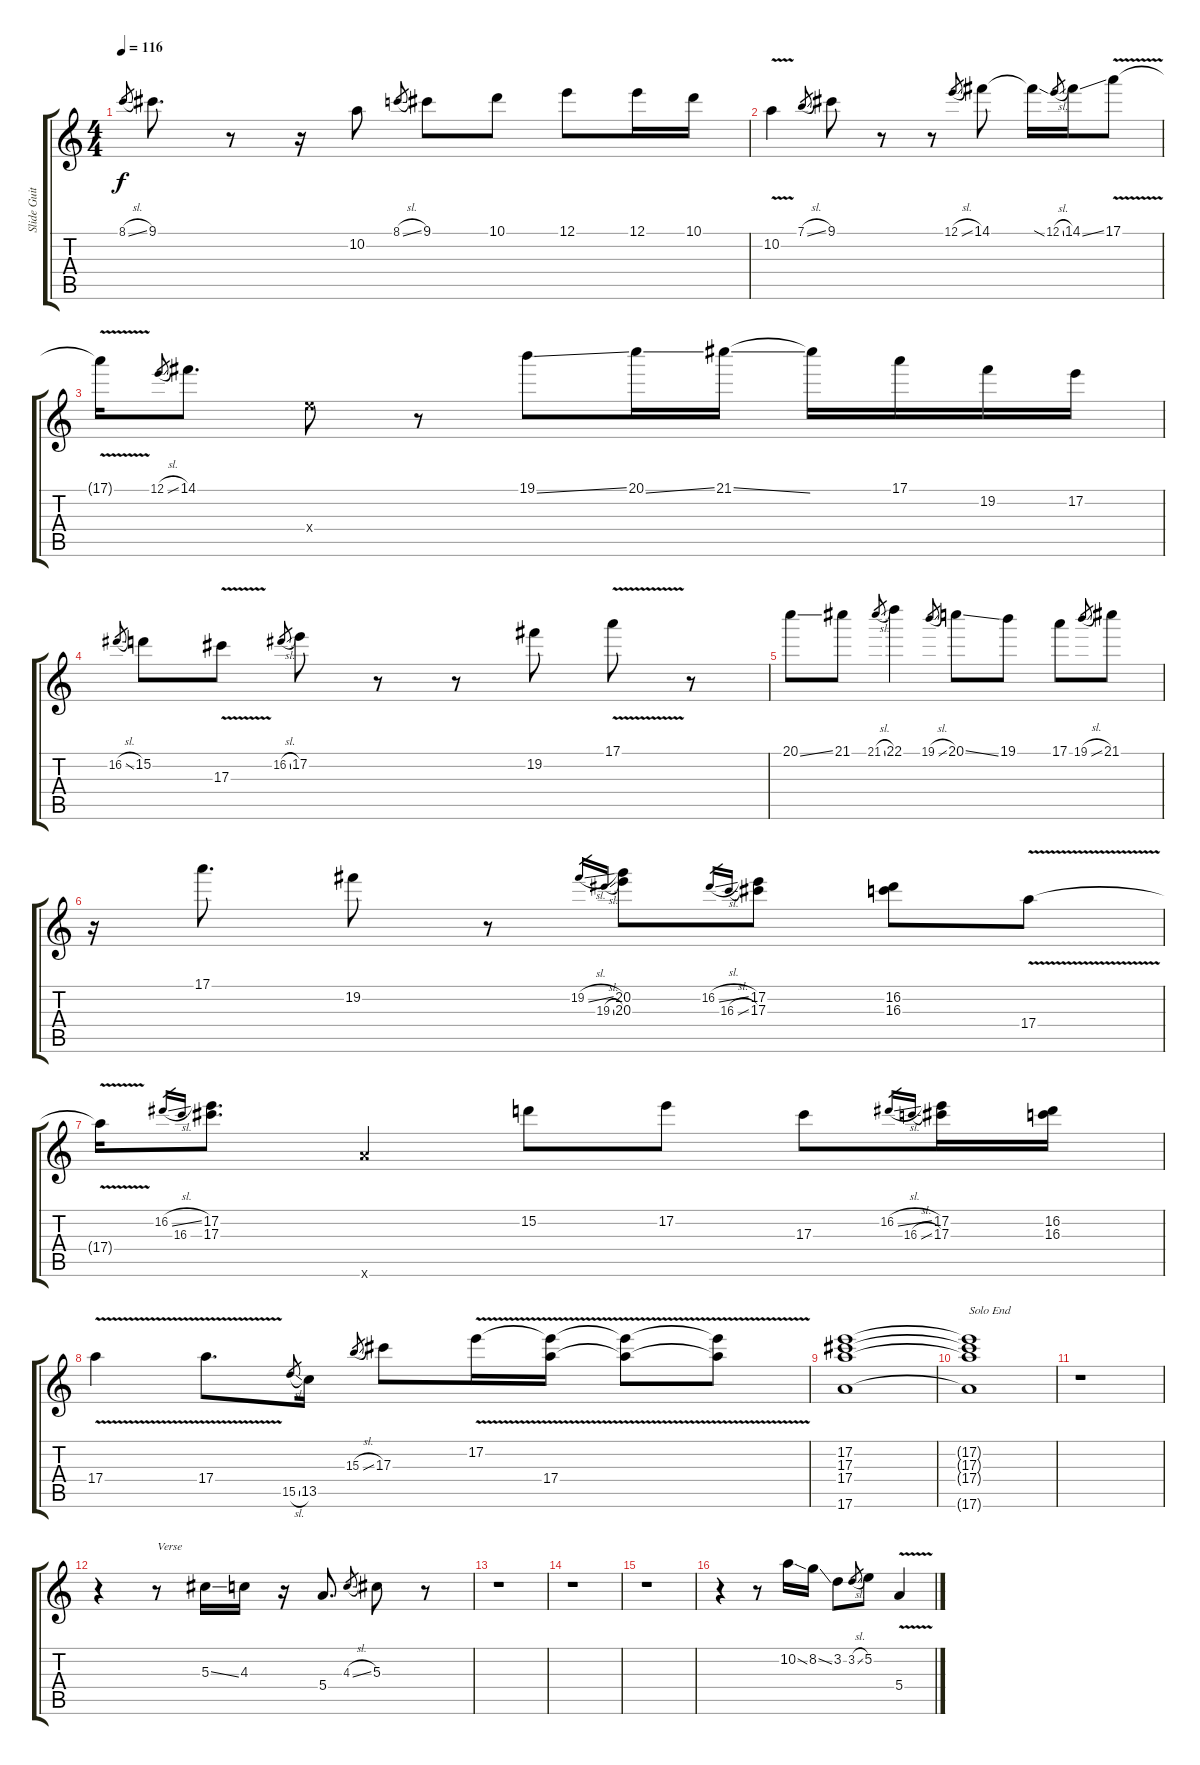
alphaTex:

\track ("Slide Guitar" "Slide Guit") {instrument electricguitarjazz}
\staff {score tabs}
\tuning (E4 B3 Ab3 E3 B2 E2) {hide}
\ts (4 4)
\tempo 116
\clef g2
\ks c
8.1{sl}.8{gr dy f} 9.1.8{d} r.8 r.16 10.2.8 8.1{sl}.8{gr} 9.1.8 10.1.8 12.1.8 12.1.16 10.1.16 |
10.2{v}.4 7.1{sl}.8{gr} 9.1.8 r.8 r.8 12.1{sl}.8{gr} 14.1.8 14.1{ss t}.16 12.1{sl}.8{gr} 14.1{ss}.16 17.1{v}.8 |
17.1{t}.16 12.1{sl}.8{gr} 14.1.8{d} 12.4{x}.8 r.8 19.1{ss}.8 20.1{ss}.16 21.1{ss}.16 21.1{t}.16 17.1.16 19.2.16 17.2.16 |
16.2{sl}.8{gr} 15.2.8 17.3{v}.8 16.2{sl}.8{gr} 17.2.8 r.8 r.8 19.2.8 17.1{v}.8 r.8 |
20.1{ss}.8 21.1.8 21.1{sl}.8{gr} 22.1.4 19.1{sl}.8{gr} 20.1{ss}.8 19.1.8 17.1.8 19.1{sl}.8{gr} 21.1.8 |
r.16 17.1.8{d} 19.2.8 r.8 19.2{sl}.16{gr} 19.3{sl}.16{gr} (20.2 20.3).8 16.2{sl}.16{gr} 16.3{sl}.16{gr} (17.2 17.3).8 (16.2 16.3).8 17.4{v}.8 |
17.4{t}.16 16.2{sl}.16{gr} 16.3.16{gr} (17.2 17.3).8{d} 17.6{x}.4 15.2.8 17.2.8 17.3.8 16.2{sl}.16{gr} 16.3{sl}.16{gr} (17.2 17.3).16 (16.2 16.3).16 |
17.4{v}.4 17.4{v}.8{d} 15.5{sl}.8{gr} 13.5.16 15.3{sl}.8{gr} 17.3.8 17.2{v}.16 (17.2{t} 17.4{v}).16 (17.2{t} 17.4{v t}).8 (17.2{t} 17.4{v t}).8 |
(17.2 17.3 17.4 17.6).1 |
(17.2{t} 17.3{t} 17.4{t} 17.6{t}).1{txt "Solo End"} |
r.1 |
r.4 r.8{txt "Verse"} 5.3{ss}.16 4.3.16 r.16 5.4.8{d} 4.3{sl}.8{gr} 5.3.8 r.8 |
r.1 |
r.1 |
r.1 |
r.4 r.8 10.2{ss}.16 8.2{ss}.16 3.2.8 3.2{sl}.8{gr} 5.2.8 5.4{v}.4
